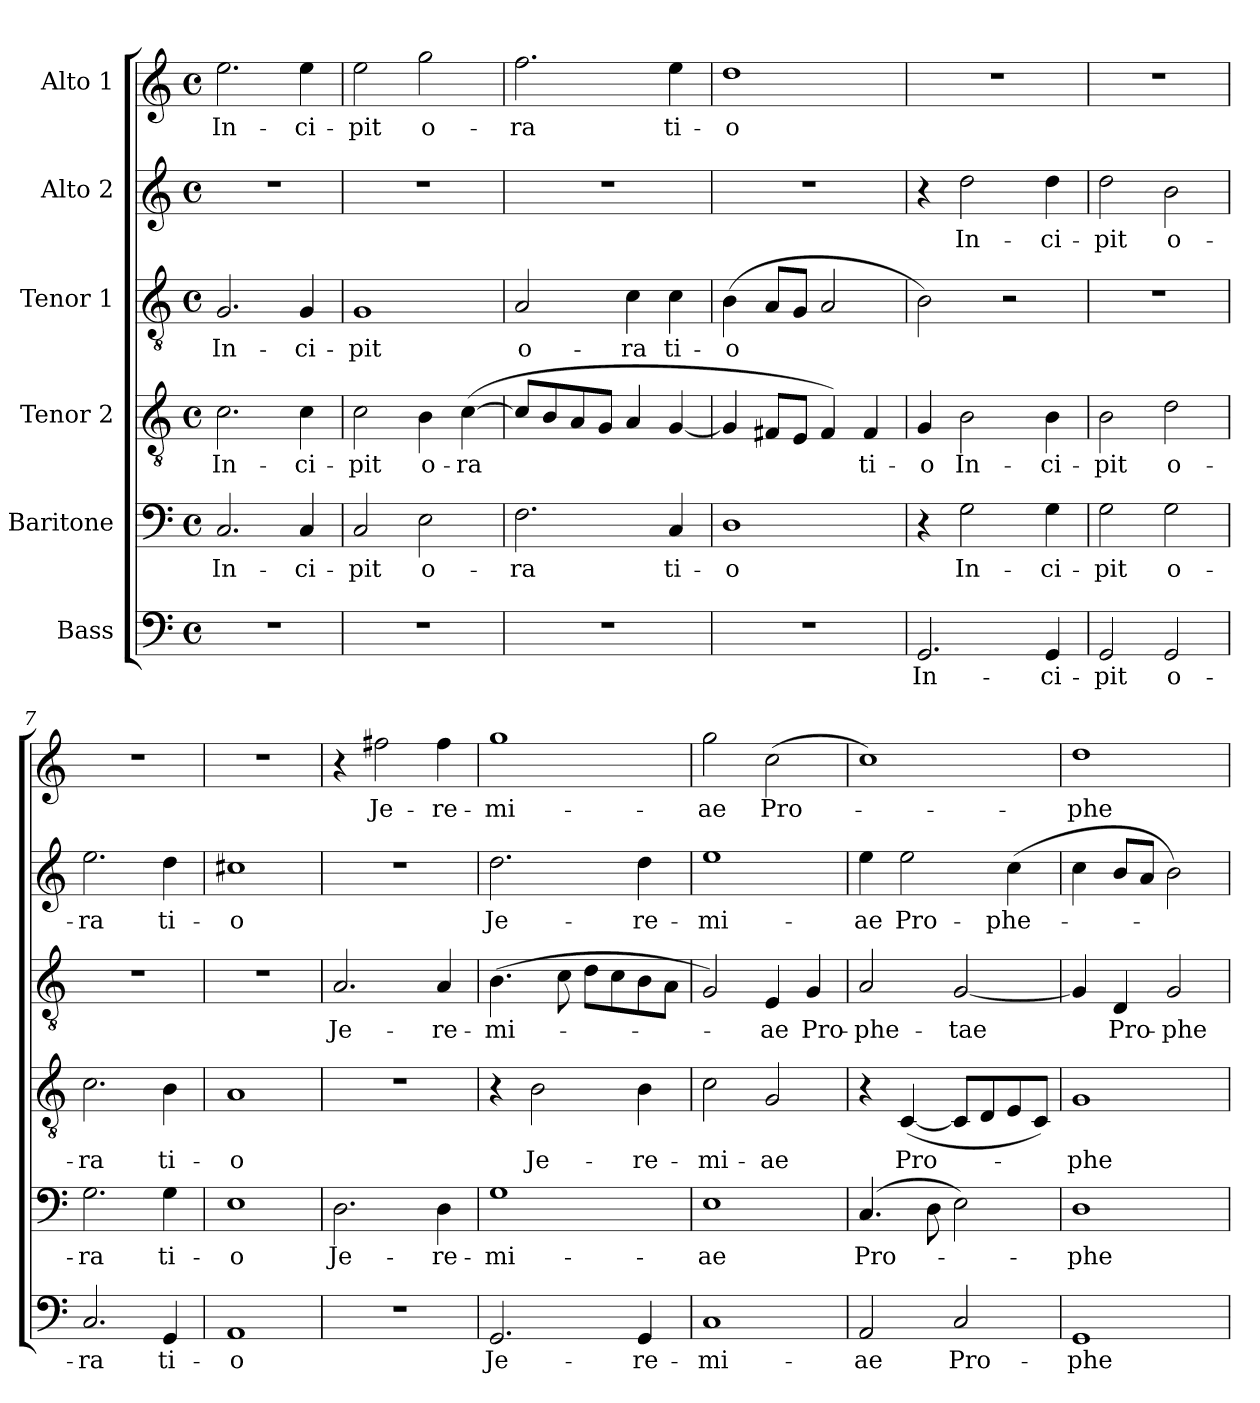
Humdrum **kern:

**kern	**text	**kern	**text	**kern	**text	**kern	**text	**kern	**text	**kern	**text
*part6	*part6	*part5	*part5	*part4	*part4	*part3	*part3	*part2	*part2	*part1	*part1
*staff6	*staff6	*staff5	*staff5	*staff4	*staff4	*staff3	*staff3	*staff2	*staff2	*staff1	*staff1
*I"Bass	*	*I"Baritone	*	*I"Tenor 2	*	*I"Tenor 1	*	*I"Alto 2	*	*I"Alto 1	*
*clefF4	*	*clefF4	*	*clefGv2	*	*clefGv2	*	*clefG2	*	*clefG2	*
*k[]	*	*k[]	*	*k[]	*	*k[]	*	*k[]	*	*k[]	*
*C:	*	*C:	*	*C:	*	*C:	*	*C:	*	*C:	*
*M4/4	*	*M4/4	*	*M4/4	*	*M4/4	*	*M4/4	*	*M4/4	*
*met(c)	*	*met(c)	*	*met(c)	*	*met(c)	*	*met(c)	*	*met(c)	*
=1	=1	=1	=1	=1	=1	=1	=1	=1	=1	=1	=1
1r	.	2.C/	In-	2.c\	In-	2.G/	In-	1r	.	2.ee\	In-
.	.	4C/	-ci-	4c\	-ci-	4G/	-ci-	.	.	4ee\	-ci-
=2	=2	=2	=2	=2	=2	=2	=2	=2	=2	=2	=2
1r	.	2C/	-pit	2c\	-pit	1G	-pit	1r	.	2ee\	-pit
.	.	2E\	o-	4B\	o-	.	.	.	.	2gg\	o-
.	.	.	.	([4c\	-ra	.	.	.	.	.	.
=3	=3	=3	=3	=3	=3	=3	=3	=3	=3	=3	=3
1r	.	2.F\	-ra	8c/L]	.	2A/	o-	1r	.	2.ff\	-ra
.	.	.	.	8B/	.	.	.	.	.	.	.
.	.	.	.	8A/	.	.	.	.	.	.	.
.	.	.	.	8G/J	.	.	.	.	.	.	.
.	.	.	.	4A/	.	4c\	-ra	.	.	.	.
.	.	4C/	ti-	[4G/	.	4c\	ti-	.	.	4ee\	ti-
=4	=4	=4	=4	=4	=4	=4	=4	=4	=4	=4	=4
1r	.	1D	-o	4G/]	.	(4B\	-o	1r	.	1dd	-o
.	.	.	.	8F#X/L	.	8A/L	.	.	.	.	.
.	.	.	.	8E/J	.	8G/J	.	.	.	.	.
.	.	.	.	4F#/)	.	2A/	.	.	.	.	.
.	.	.	.	4F#/	ti-	.	.	.	.	.	.
=5	=5	=5	=5	=5	=5	=5	=5	=5	=5	=5	=5
2.GG/	In-	4r	.	4G/	-o	2B\)	.	4r	.	1r	.
.	.	2G\	In-	2B\	In-	.	.	2dd\	In-	.	.
.	.	.	.	.	.	2r	.	.	.	.	.
4GG/	-ci-	4G\	-ci-	4B\	-ci-	.	.	4dd\	-ci-	.	.
=6	=6	=6	=6	=6	=6	=6	=6	=6	=6	=6	=6
2GG/	-pit	2G\	-pit	2B\	-pit	1r	.	2dd\	-pit	1r	.
2GG/	o-	2G\	o-	2d\	o-	.	.	2b\	o-	.	.
!!LO:PB:g=z
=7	=7	=7	=7	=7	=7	=7	=7	=7	=7	=7	=7
2.C/	-ra	2.G\	-ra	2.c\	-ra	1r	.	2.ee\	-ra	1r	.
4GG/	ti-	4G\	ti-	4B\	ti-	.	.	4dd\	ti-	.	.
=8	=8	=8	=8	=8	=8	=8	=8	=8	=8	=8	=8
1AA	-o	1E	-o	1A	-o	1r	.	1cc#X	-o	1r	.
=9	=9	=9	=9	=9	=9	=9	=9	=9	=9	=9	=9
1r	.	2.D\	Je-	1r	.	2.A/	Je-	1r	.	4r	.
.	.	.	.	.	.	.	.	.	.	2ff#X\	Je-
.	.	4D\	-re-	.	.	4A/	-re-	.	.	4ff#\	-re-
=10	=10	=10	=10	=10	=10	=10	=10	=10	=10	=10	=10
2.GG/	Je-	1G	-mi-	4r	.	(4.B\	-mi-	2.dd\	Je-	1gg	-mi-
.	.	.	.	2B\	Je-	.	.	.	.	.	.
.	.	.	.	.	.	8c\	.	.	.	.	.
.	.	.	.	.	.	8d\L	.	.	.	.	.
.	.	.	.	.	.	8c\	.	.	.	.	.
4GG/	-re-	.	.	4B\	-re-	8B\	.	4dd\	-re-	.	.
.	.	.	.	.	.	8A\J	.	.	.	.	.
=11	=11	=11	=11	=11	=11	=11	=11	=11	=11	=11	=11
1C	-mi-	1E	-ae	2c\	-mi-	2G/)	.	1ee	-mi-	2gg\	-ae
.	.	.	.	2G/	-ae	4E/	-ae	.	.	(2cc\	Pro-
.	.	.	.	.	.	4G/	Pro-	.	.	.	.
=12	=12	=12	=12	=12	=12	=12	=12	=12	=12	=12	=12
2AA/	-ae	(4.C/	Pro-	4r	.	2A/	-phe-	4ee\	-ae	1cc)	.
.	.	.	.	([4C/	Pro-	.	.	2ee\	Pro-	.	.
.	.	8D\	.	.	.	.	.	.	.	.	.
2C/	Pro-	2E\)	.	8C/L]	.	[2G/	-tae	.	.	.	.
.	.	.	.	8D/	.	.	.	.	.	.	.
.	.	.	.	8E/	.	.	.	(4cc\	-phe-	.	.
.	.	.	.	8C/J)	.	.	.	.	.	.	.
!!LO:LB:g=z
=13	=13	=13	=13	=13	=13	=13	=13	=13	=13	=13	=13
1GG	-phe-	1D	-phe-	1G	-phe-	4G/]	.	4cc\	.	1dd	-phe-
.	.	.	.	.	.	4D/	Pro-	8b/L	.	.	.
.	.	.	.	.	.	.	.	8a/J	.	.	.
.	.	.	.	.	.	2G/	-phe-	2b\)	.	.	.
=	=	=	=	=	=	=	=	=	=	=	=
*-	*-	*-	*-	*-	*-	*-	*-	*-	*-	*-	*-
